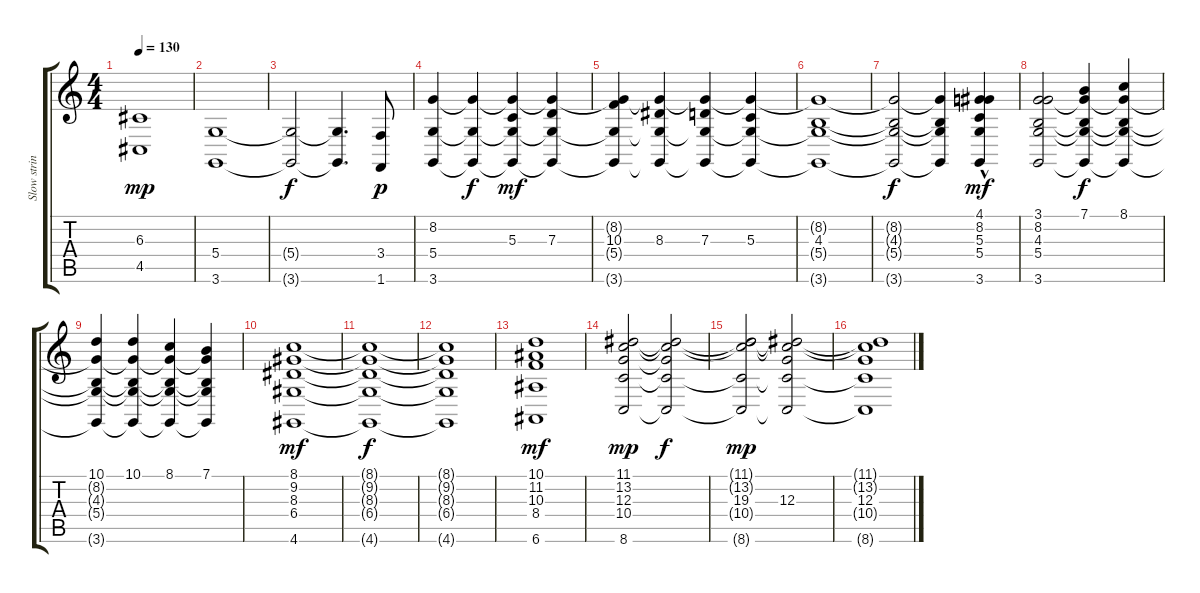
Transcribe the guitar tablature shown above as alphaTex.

\track ("Slow strings" "Slow strin") {instrument stringensemble1}
\staff {score tabs}
\tuning (E4 B3 G3 D3 A2 E2) {hide}
\ts (4 4)
\tempo 130
\clef g2
\ks c
(6.3 4.5).1{dy mp} |
(5.4 3.6).1 |
(5.4{t} 3.6{t}).2{dy f} (5.4{t} 3.6{t}).4{d} (3.4 1.6).8{dy p} |
(8.2 5.4 3.6).4 (8.2{t} 5.4{t} 3.6{t}).4{dy f} (8.2{t} 5.3 5.4{t} 3.6{t}).4{dy mf} (8.2{t} 7.3 5.4{t} 3.6{t}).4 |
(8.2{t} 10.3 5.4{t} 3.6{t}).4 (8.2{t} 8.3 5.4{t} 3.6{t}).4 (8.2{t} 7.3 5.4{t} 3.6{t}).4 (8.2{t} 5.3 5.4{t} 3.6{t}).4 |
(8.2{t} 4.3 5.4{t} 3.6{t}).1 |
(8.2{t} 4.3{t} 5.4{t} 3.6{t}).2{dy f} (8.2{t} 4.3{t} 5.4{t} 3.6{t}).4 (4.1{hac} 8.2{hac} 5.3{hac} 5.4{hac} 3.6{hac}).4{dy mf} |
(3.1 8.2 4.3 5.4 3.6).2 (7.1 8.2{t} 4.3{t} 5.4{t} 3.6{t}).4{dy f} (8.1 8.2{t} 4.3{t} 5.4{t} 3.6{t}).4 |
(10.1 8.2{t} 4.3{t} 5.4{t} 3.6{t}).4 (10.1 8.2{t} 4.3{t} 5.4{t} 3.6{t}).4 (8.1 8.2{t} 4.3{t} 5.4{t} 3.6{t}).4 (7.1 8.2{t} 4.3{t} 5.4{t} 3.6{t}).4 |
(8.1 9.2 8.3 6.4 4.6).1{dy mf} |
(8.1{t} 9.2{t} 8.3{t} 6.4{t} 4.6{t}).1{dy f} |
(8.1{t} 9.2{t} 8.3{t} 6.4{t} 4.6{t}).1 |
(10.1 11.2 10.3 8.4 6.6).1{dy mf} |
(11.1 13.2 12.3 10.4 8.6).2{dy mp volume 10} (11.1{t} 13.2{t} 12.3{t} 10.4{t} 8.6{t}).2{dy f} |
(11.1{t} 13.2{t} 19.3 10.4{t} 8.6{t}).2{dy mp} (11.1{t} 13.2{t} 12.3 10.4{t} 8.6{t}).2 |
(11.1{t} 13.2{t} 12.3 10.4{t} 8.6{t}).1
